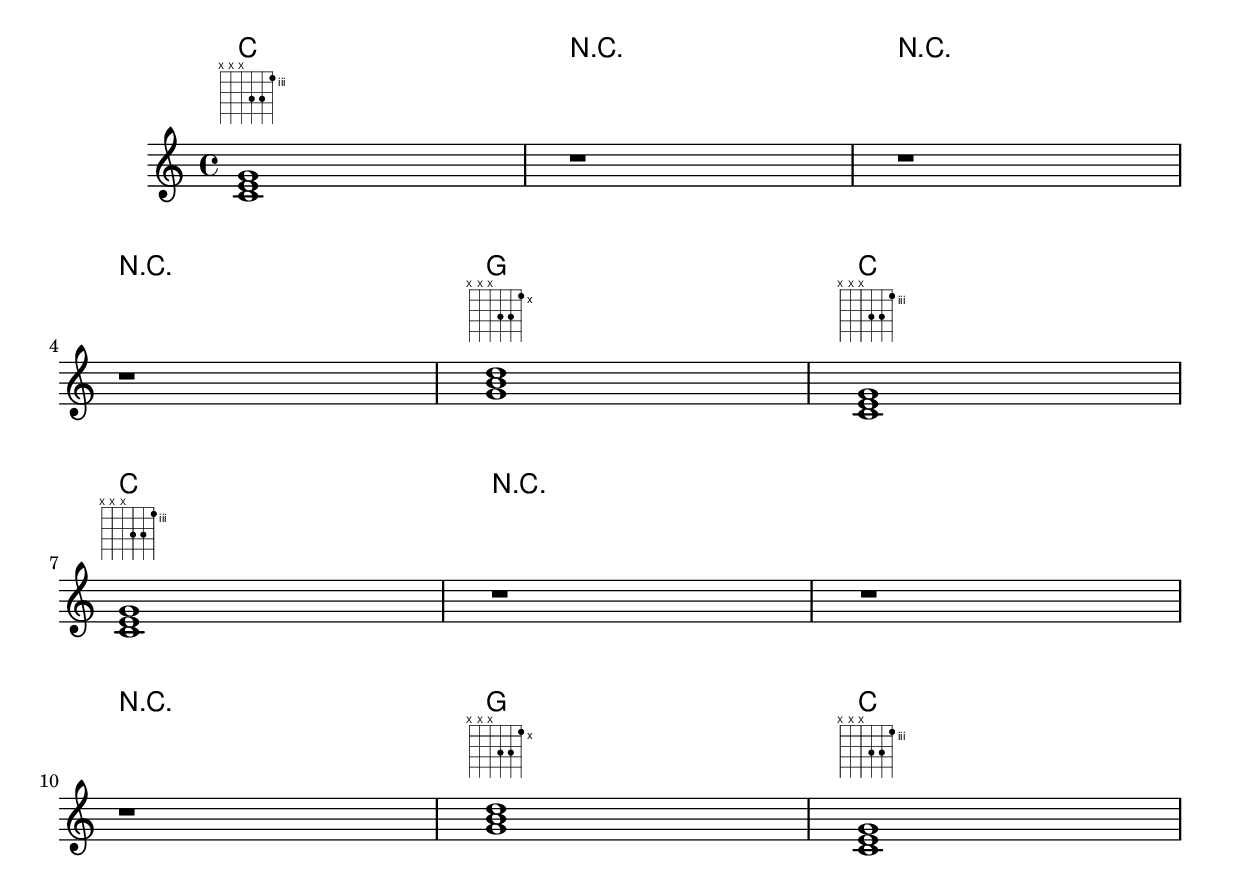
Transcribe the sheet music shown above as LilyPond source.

\version "2.13.1"

\header {
  texidoc = "Rests in music passed to ChordNames context display noChordSymbol.
noChordSymbol is treated like a ChordName with respect to chordChanges.
"
}

myChords = \chordmode {
  c1 r1 r1 \break
  r1 g1 c1 \break
}

\score {
  <<
    \new ChordNames { 
      \myChords 
      \set chordChanges = ##t
      \myChords
    }
    \new FretBoards { 
      \myChords 
      \myChords
    }
    \new Staff { 
      \myChords 
      \myChords
    }
  >>
}
